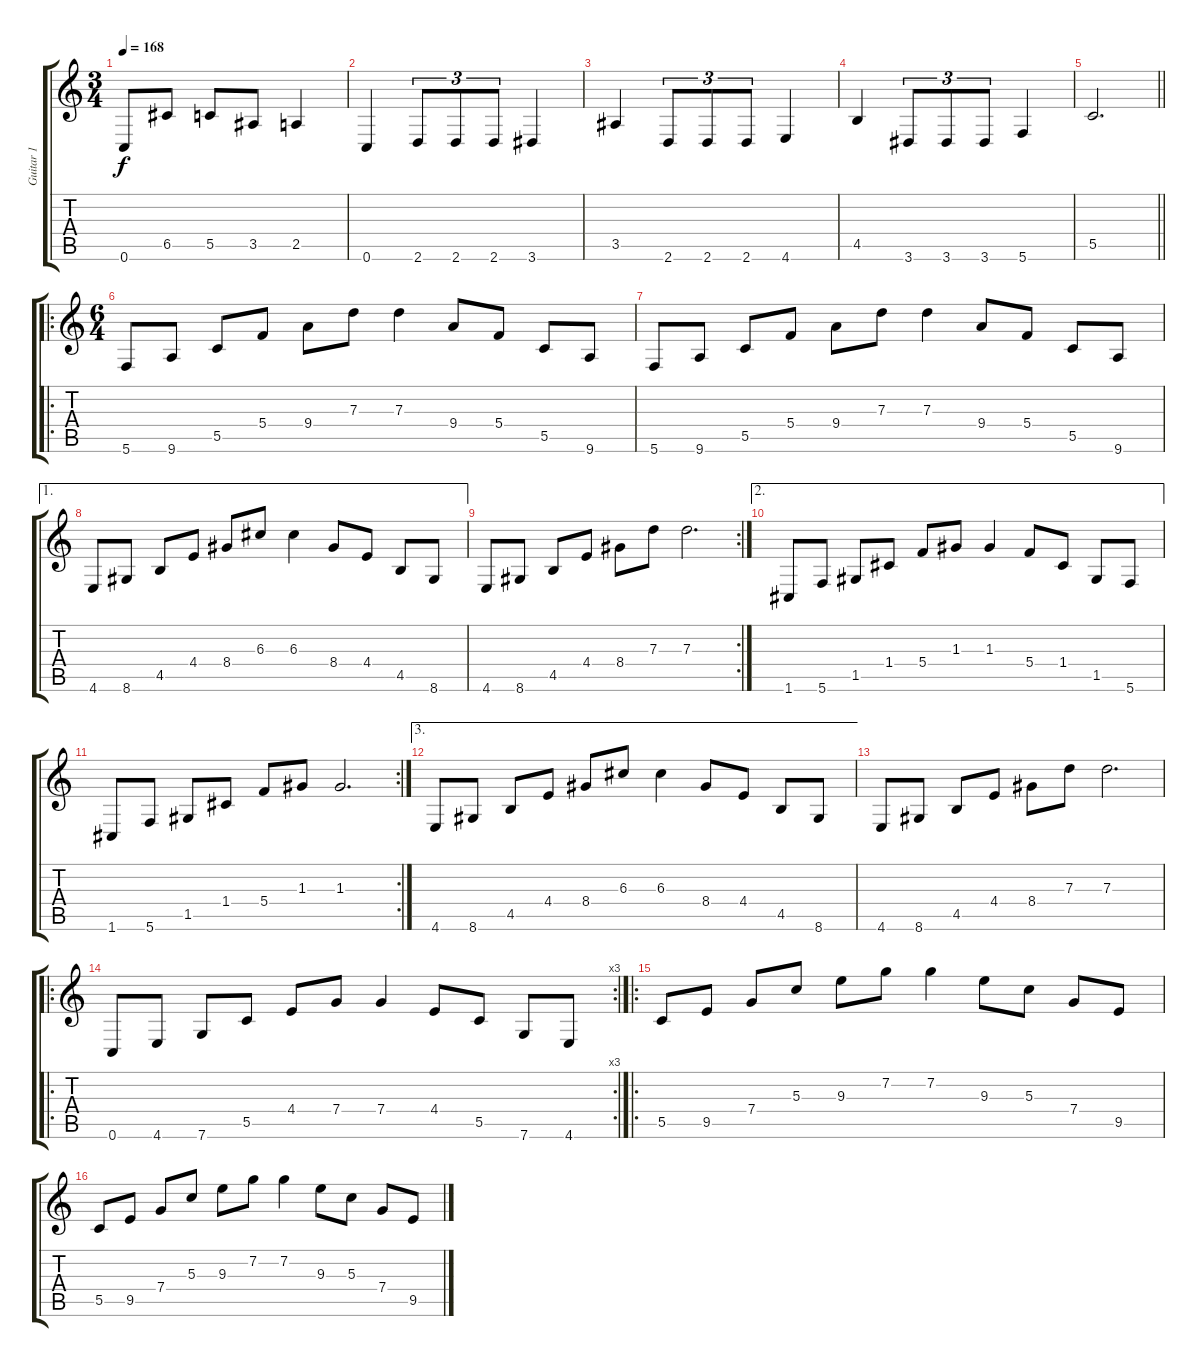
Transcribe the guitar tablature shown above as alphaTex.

\track ("Guitar 1" "Guitar 1") {instrument overdrivenguitar}
\staff {score tabs}
\tuning (E4 C4 G3 C3 G2 C2) {hide}
\ts (3 4)
\tempo 168
\clef g2
\ks c
0.6.8{dy f} 6.5.8 5.5.8 3.5.8 2.5.4 |
0.6.4 2.6.8{tu (3 2)} 2.6.8{tu (3 2)} 2.6.8{tu (3 2)} 3.6.4 |
3.5.4 2.6.8{tu (3 2)} 2.6.8{tu (3 2)} 2.6.8{tu (3 2)} 4.6.4 |
4.5.4 3.6.8{tu (3 2)} 3.6.8{tu (3 2)} 3.6.8{tu (3 2)} 5.6.4 |
\barLineRight lightlight
5.5.2{d} |
\ro
\ts (6 4)
5.6.8 9.6.8 5.5.8 5.4.8 9.4.8 7.3.8 7.3.4 9.4.8 5.4.8 5.5.8 9.6.8 |
5.6.8 9.6.8 5.5.8 5.4.8 9.4.8 7.3.8 7.3.4 9.4.8 5.4.8 5.5.8 9.6.8 |
\ae 1
4.6.8 8.6.8 4.5.8 4.4.8 8.4.8 6.3.8 6.3.4 8.4.8 4.4.8 4.5.8 8.6.8 |
\rc 2
4.6.8 8.6.8 4.5.8 4.4.8 8.4.8 7.3.8 7.3.2{d} |
\ae 2
1.6.8 5.6.8 1.5.8 1.4.8 5.4.8 1.3.8 1.3.4 5.4.8 1.4.8 1.5.8 5.6.8 |
\rc 2
1.6.8 5.6.8 1.5.8 1.4.8 5.4.8 1.3.8 1.3.2{d} |
\ae 3
4.6.8 8.6.8 4.5.8 4.4.8 8.4.8 6.3.8 6.3.4 8.4.8 4.4.8 4.5.8 8.6.8 |
4.6.8 8.6.8 4.5.8 4.4.8 8.4.8 7.3.8 7.3.2{d} |
\ro
\rc 3
0.6.8 4.6.8 7.6.8 5.5.8 4.4.8 7.4.8 7.4.4 4.4.8 5.5.8 7.6.8 4.6.8 |
\ro
5.5.8 9.5.8 7.4.8 5.3.8 9.3.8 7.2.8 7.2.4 9.3.8 5.3.8 7.4.8 9.5.8 |
5.5.8 9.5.8 7.4.8 5.3.8 9.3.8 7.2.8 7.2.4 9.3.8 5.3.8 7.4.8 9.5.8
